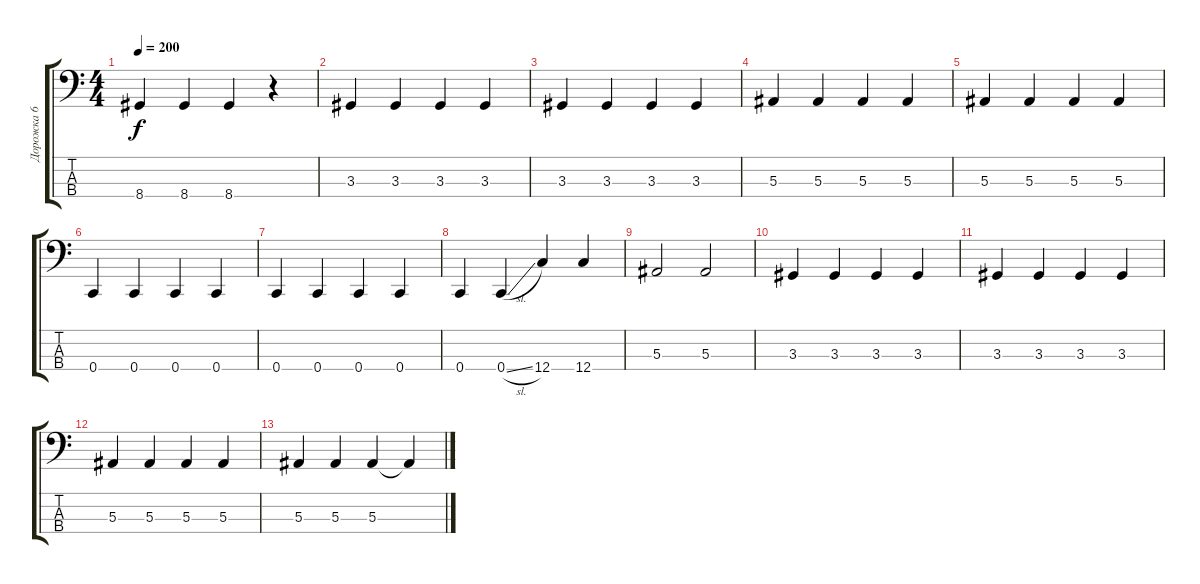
\track ("Дорожка 6" "Дорожка 6") {instrument electricbasspick}
\staff {score tabs}
\tuning (Eb2 Bb1 F1 C1) {hide}
\ts (4 4)
\tempo 200
\clef f4
\ks c
8.4.4{dy f} 8.4.4 8.4.4 r.4 |
3.3.4 3.3.4 3.3.4 3.3.4 |
3.3.4 3.3.4 3.3.4 3.3.4 |
5.3.4 5.3.4 5.3.4 5.3.4 |
5.3.4 5.3.4 5.3.4 5.3.4 |
0.4.4 0.4.4 0.4.4 0.4.4 |
0.4.4 0.4.4 0.4.4 0.4.4 |
0.4.4 0.4{sl}.4 12.4.4 12.4.4 |
5.3.2 5.3.2 |
3.3.4 3.3.4 3.3.4 3.3.4 |
3.3.4 3.3.4 3.3.4 3.3.4 |
5.3.4 5.3.4 5.3.4 5.3.4 |
5.3.4 5.3.4 5.3.4 5.3{t}.4
